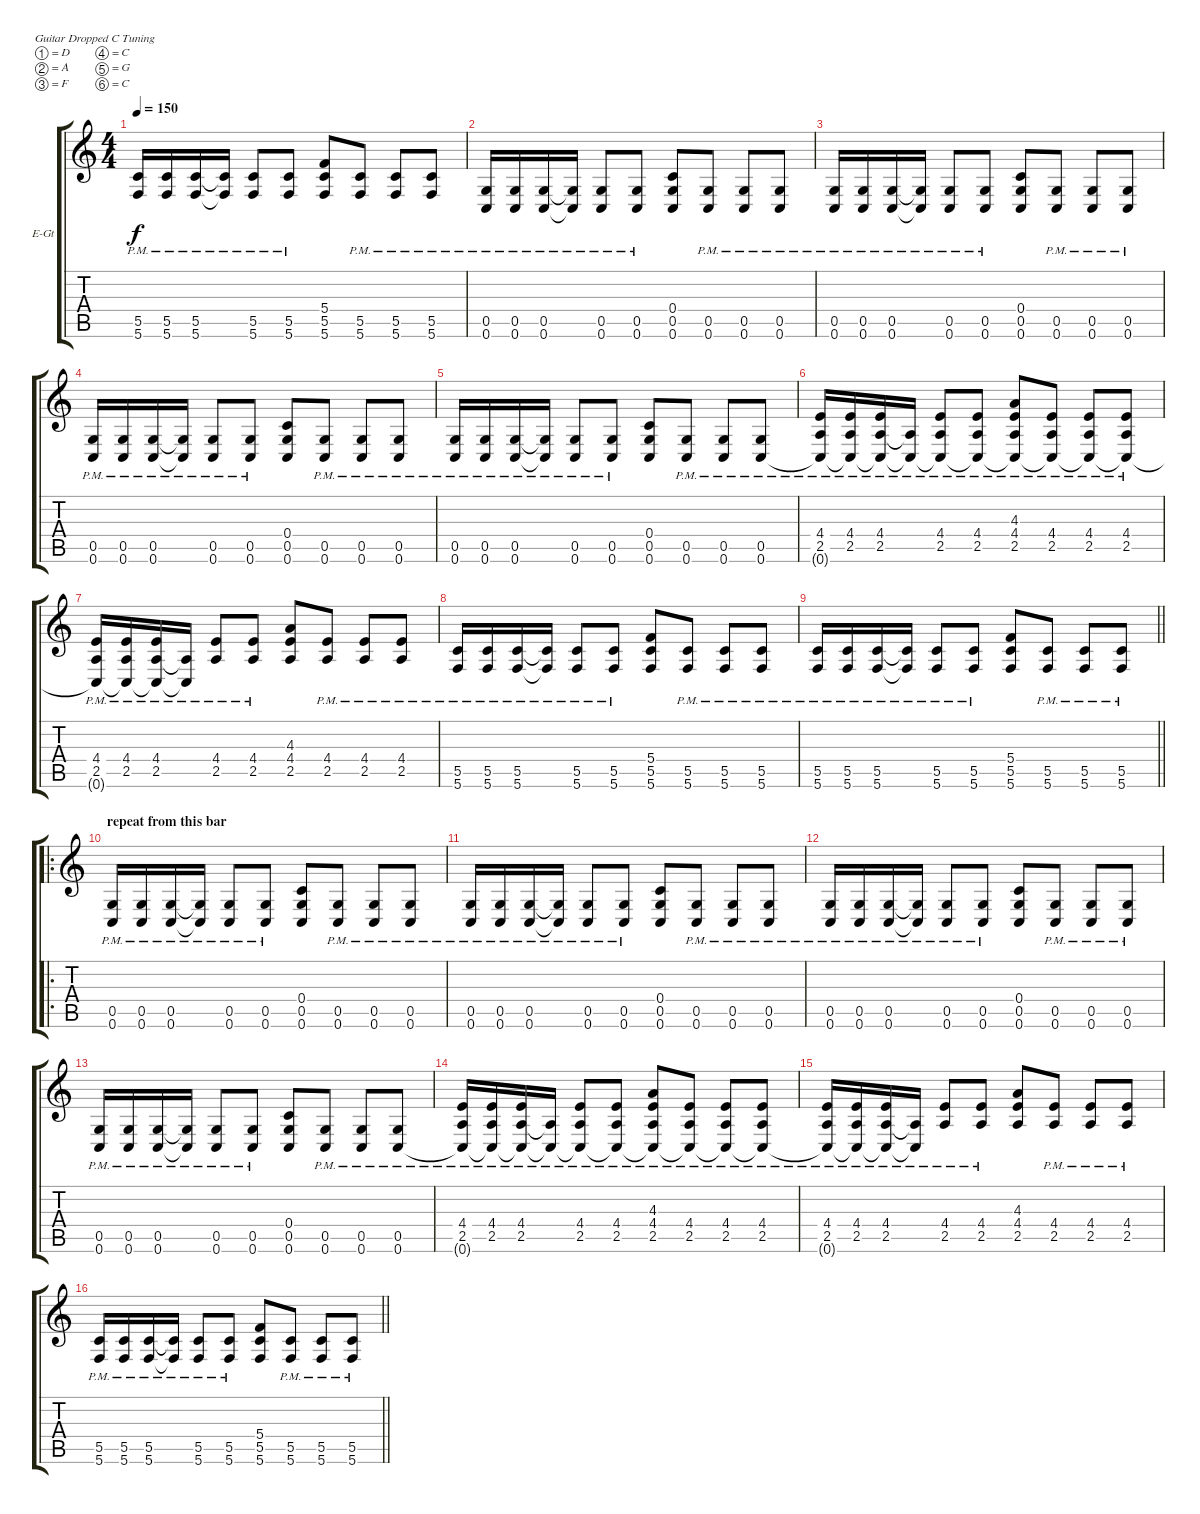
\bracketExtendMode groupsimilarinstruments
\firstSystemTrackNameOrientation horizontal
\otherSystemsTrackNameOrientation horizontal
\track ("Matt" "E-Gt") {solo instrument overdrivenguitar}
\staff {score tabs}
\tuning (D4 A3 F3 C3 G2 C2)
\ts (4 4)
\tempo 150
\clef g2
\ks c
(5.5{pm} 5.6{pm}).16{dy f} (5.5{pm} 5.6{pm}).16 (5.5{pm} 5.6{pm}).16 (5.5{pm t} 5.6{pm t}).16 (5.5{pm} 5.6{pm}).8 (5.5{pm} 5.6{pm}).8 (5.4 5.5 5.6).8 (5.5{pm} 5.6{pm}).8 (5.5{pm} 5.6{pm}).8 (5.5{pm} 5.6{pm}).8 |
(0.5{pm} 0.6{pm}).16 (0.5{pm} 0.6{pm}).16 (0.5{pm} 0.6{pm}).16 (0.5{pm t} 0.6{pm t}).16 (0.5{pm} 0.6{pm}).8 (0.5{pm} 0.6{pm}).8 (0.4 0.5 0.6).8 (0.5{pm} 0.6{pm}).8 (0.5{pm} 0.6{pm}).8 (0.5{pm} 0.6{pm}).8 |
(0.5{pm} 0.6{pm}).16 (0.5{pm} 0.6{pm}).16 (0.5{pm} 0.6{pm}).16 (0.5{pm t} 0.6{pm t}).16 (0.5{pm} 0.6{pm}).8 (0.5{pm} 0.6{pm}).8 (0.4 0.5 0.6).8 (0.5{pm} 0.6{pm}).8 (0.5{pm} 0.6{pm}).8 (0.5{pm} 0.6{pm}).8 |
(0.5{pm} 0.6{pm}).16 (0.5{pm} 0.6{pm}).16 (0.5{pm} 0.6{pm}).16 (0.5{pm t} 0.6{pm t}).16 (0.5{pm} 0.6{pm}).8 (0.5{pm} 0.6{pm}).8 (0.4 0.5 0.6).8 (0.5{pm} 0.6{pm}).8 (0.5{pm} 0.6{pm}).8 (0.5{pm} 0.6{pm}).8 |
(0.5{pm} 0.6{pm}).16 (0.5{pm} 0.6{pm}).16 (0.5{pm} 0.6{pm}).16 (0.5{pm t} 0.6{pm t}).16 (0.5{pm} 0.6{pm}).8 (0.5{pm} 0.6{pm}).8 (0.4 0.5 0.6).8 (0.5{pm} 0.6{pm}).8 (0.5{pm} 0.6{pm}).8 (0.5{pm} 0.6{pm}).8 |
(4.4{pm} 2.5{pm} 0.6{pm t}).16 (4.4{pm} 2.5{pm} 0.6{pm t}).16 (4.4{pm} 2.5{pm} 0.6{pm t}).16 (2.5{pm t} 0.6{pm t}).16 (4.4{pm} 2.5{pm} 0.6{pm t}).8 (4.4{pm} 2.5{pm} 0.6{pm t}).8 (4.3 4.4 2.5 0.6{pm t}).8 (4.4{pm} 2.5{pm} 0.6{pm t}).8 (4.4{pm} 2.5{pm} 0.6{pm t}).8 (4.4{pm} 2.5{pm} 0.6{pm t}).8 |
(4.4{pm} 2.5{pm} 0.6{pm t}).16 (4.4{pm} 2.5{pm} 0.6{pm t}).16 (4.4{pm} 2.5{pm} 0.6{pm t}).16 (2.5{pm t} 0.6{pm t}).16 (4.4{pm} 2.5{pm}).8 (4.4{pm} 2.5{pm}).8 (4.3 4.4 2.5).8 (4.4{pm} 2.5{pm}).8 (4.4{pm} 2.5{pm}).8 (4.4{pm} 2.5{pm}).8 |
(5.5{pm} 5.6{pm}).16 (5.5{pm} 5.6{pm}).16 (5.5{pm} 5.6{pm}).16 (5.5{pm t} 5.6{pm t}).16 (5.5{pm} 5.6{pm}).8 (5.5{pm} 5.6{pm}).8 (5.4 5.5 5.6).8 (5.5{pm} 5.6{pm}).8 (5.5{pm} 5.6{pm}).8 (5.5{pm} 5.6{pm}).8 |
\barLineRight lightlight
(5.5{pm} 5.6{pm}).16 (5.5{pm} 5.6{pm}).16 (5.5{pm} 5.6{pm}).16 (5.5{pm t} 5.6{pm t}).16 (5.5{pm} 5.6{pm}).8 (5.5{pm} 5.6{pm}).8 (5.4 5.5 5.6).8 (5.5{pm} 5.6{pm}).8 (5.5{pm} 5.6{pm}).8 (5.5{pm} 5.6{pm}).8 |
\ro
\section ("" "repeat from this bar")
(0.5{pm} 0.6{pm}).16 (0.5{pm} 0.6{pm}).16 (0.5{pm} 0.6{pm}).16 (0.5{pm t} 0.6{pm t}).16 (0.5{pm} 0.6{pm}).8 (0.5{pm} 0.6{pm}).8 (0.4 0.5 0.6).8 (0.5{pm} 0.6{pm}).8 (0.5{pm} 0.6{pm}).8 (0.5{pm} 0.6{pm}).8 |
(0.5{pm} 0.6{pm}).16 (0.5{pm} 0.6{pm}).16 (0.5{pm} 0.6{pm}).16 (0.5{pm t} 0.6{pm t}).16 (0.5{pm} 0.6{pm}).8 (0.5{pm} 0.6{pm}).8 (0.4 0.5 0.6).8 (0.5{pm} 0.6{pm}).8 (0.5{pm} 0.6{pm}).8 (0.5{pm} 0.6{pm}).8 |
(0.5{pm} 0.6{pm}).16 (0.5{pm} 0.6{pm}).16 (0.5{pm} 0.6{pm}).16 (0.5{pm t} 0.6{pm t}).16 (0.5{pm} 0.6{pm}).8 (0.5{pm} 0.6{pm}).8 (0.4 0.5 0.6).8 (0.5{pm} 0.6{pm}).8 (0.5{pm} 0.6{pm}).8 (0.5{pm} 0.6{pm}).8 |
(0.5{pm} 0.6{pm}).16 (0.5{pm} 0.6{pm}).16 (0.5{pm} 0.6{pm}).16 (0.5{pm t} 0.6{pm t}).16 (0.5{pm} 0.6{pm}).8 (0.5{pm} 0.6{pm}).8 (0.4 0.5 0.6).8 (0.5{pm} 0.6{pm}).8 (0.5{pm} 0.6{pm}).8 (0.5{pm} 0.6{pm}).8 |
(4.4{pm} 2.5{pm} 0.6{pm t}).16 (4.4{pm} 2.5{pm} 0.6{pm t}).16 (4.4{pm} 2.5{pm} 0.6{pm t}).16 (2.5{pm t} 0.6{pm t}).16 (4.4{pm} 2.5{pm} 0.6{pm t}).8 (4.4{pm} 2.5{pm} 0.6{pm t}).8 (4.3 4.4 2.5 0.6{pm t}).8 (4.4{pm} 2.5{pm} 0.6{pm t}).8 (4.4{pm} 2.5{pm} 0.6{pm t}).8 (4.4{pm} 2.5{pm} 0.6{pm t}).8 |
(4.4{pm} 2.5{pm} 0.6{pm t}).16 (4.4{pm} 2.5{pm} 0.6{pm t}).16 (4.4{pm} 2.5{pm} 0.6{pm t}).16 (2.5{pm t} 0.6{pm t}).16 (4.4{pm} 2.5{pm}).8 (4.4{pm} 2.5{pm}).8 (4.3 4.4 2.5).8 (4.4{pm} 2.5{pm}).8 (4.4{pm} 2.5{pm}).8 (4.4{pm} 2.5{pm}).8 |
\barLineRight lightlight
(5.5{pm} 5.6{pm}).16 (5.5{pm} 5.6{pm}).16 (5.5{pm} 5.6{pm}).16 (5.5{pm t} 5.6{pm t}).16 (5.5{pm} 5.6{pm}).8 (5.5{pm} 5.6{pm}).8 (5.4 5.5 5.6).8 (5.5{pm} 5.6{pm}).8 (5.5{pm} 5.6{pm}).8 (5.5{pm} 5.6{pm}).8
